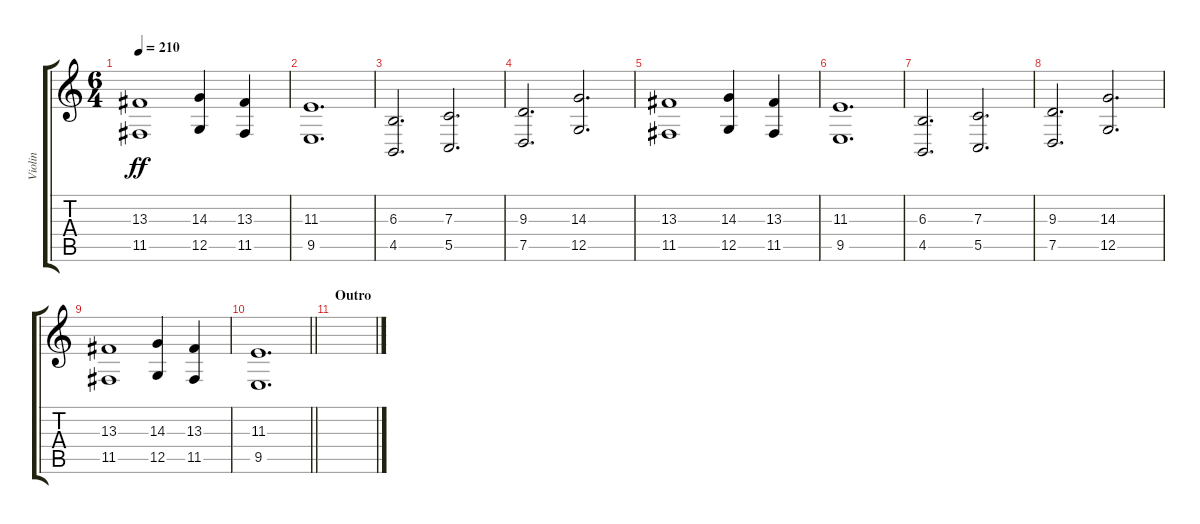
\track ("Violin" "Violin") {instrument violin}
\staff {score tabs}
\tuning (D4 A3 F3 C3 G2 C2) {hide}
\ts (6 4)
\tempo 210
\clef g2
\ks c
(13.3 11.5).1{dy ff} (14.3 12.5).4 (13.3 11.5).4 |
(11.3 9.5).1{d} |
(6.3 4.5).2{d} (7.3 5.5).2{d} |
(9.3 7.5).2{d} (14.3 12.5).2{d} |
(13.3 11.5).1 (14.3 12.5).4 (13.3 11.5).4 |
(11.3 9.5).1{d} |
(6.3 4.5).2{d} (7.3 5.5).2{d} |
(9.3 7.5).2{d} (14.3 12.5).2{d} |
(13.3 11.5).1 (14.3 12.5).4 (13.3 11.5).4 |
\barLineRight lightlight
(11.3 9.5).1{d} |
\section ("" "Outro")
